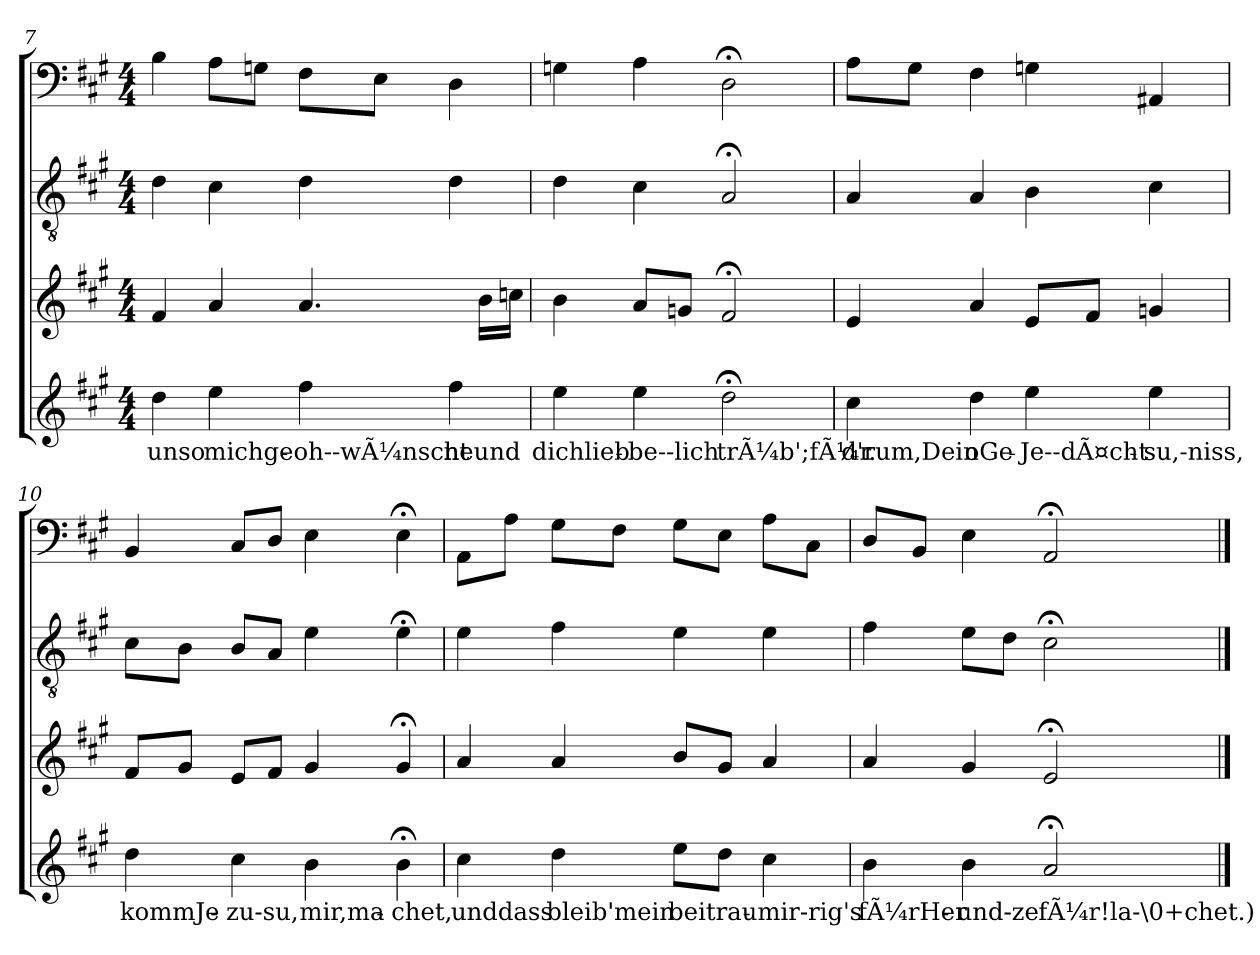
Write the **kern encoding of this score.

**kern	**text	**kern	**kern	**kern
*part4	*part4	*part3	*part2	*part1
*staff4	*staff4	*staff3	*staff2	*staff1
*clefG2	*	*clefG2	*clefGv2	*clefF4
*k[f#c#g#]	*	*k[f#c#g#]	*k[f#c#g#]	*k[f#c#g#]
*A:	*	*A:	*A:	*A:
*M4/4	*	*M4/4	*M4/4	*M4/4
=7	=7	=7	=7	=7
4dd	unso	4f#	4d	4B
4ee	michge-	4a	4c#	8AL
.	.	.	.	8GnJ
4ff#	oh--wÃ¼nscht	4.a	4d	8F#L
.	.	.	.	8EJ
4ff#	-neund	.	4d	4D
.	.	16bLL	.	.
.	.	16ccnJJ	.	.
=8	=8	=8	=8	=8
4ee	dichlieb-	4b	4d	4Gn
4ee	be--lich	8aL	4c#	4A
.	.	8gnJ	.	.
2dd;<	-trÃ¼b';fÃ¼r.	2f#;<	2A;<	2D;<
=9	=9	=9	=9	=9
4cc#	d'rum,Dein	4e	4A	8AL
.	.	.	.	8G#J
4dd	oGe-	4a	4A	4F#
4ee	Je--dÃ¤cht-	8eL	4B	4Gn
.	.	8f#J	.	.
4ee	-su,-niss,	4gn	4c#	4AA#X
=10	=10	=10	=10	=10
4dd	kommJe-	8f#L	8c#L	4BB
.	.	8g#J	8BJ	.
4cc#	zu-su,	8eL	8BL	8C#L
.	.	8f#J	8AJ	8DJ
4b	mir,ma-	4g#	4e	4E
4b;<	-chet,	4g#;<	4e;<	4E;<
=11	=11	=11	=11	=11
4cc#	unddass	4a	4e	8AAL
.	.	.	.	8AJ
4dd	bleib'mein	4a	4f#	8G#L
.	.	.	.	8F#J
8eeL	beitrau-	8bL	4e	8G#L
8ddJ	.	8g#J	.	8EJ
4cc#	mir-rig's	4a	4e	8AL
.	.	.	.	8C#J
=12	=12	=12	=12	=12
4b	fÃ¼rHer-	4a	4f#	8DL
.	.	.	.	8BBJ
4b	und-ze	4g#	8eL	4E
.	.	.	8dJ	.
2a;<	fÃ¼r!la-\0+chet.)	2e;<	2c#;<	2AA;<
==	==	==	==	==
*-	*-	*-	*-	*-
